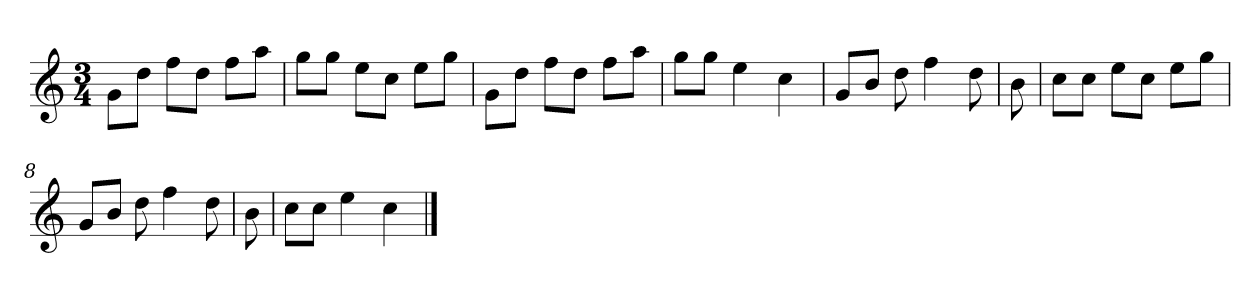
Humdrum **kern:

**kern
*part1
*staff1
*clefG2
*k[]
*C:
*M3/4
=
8g\L
8dd\J
8ff\L
8dd\J
8ff\L
8aa\J
=2
8gg\L
8gg\J
8ee\L
8cc\J
8ee\L
8gg\J
=3
8g\L
8dd\J
8ff\L
8dd\J
8ff\L
8aa\J
=4
8gg\L
8gg\J
4ee
4cc
=5y
8g/L
8b/J
8dd
4ff
8dd
=6y
8b
=7
8cc\L
8cc\J
8ee\L
8cc\J
8ee\L
8gg\J
=8
8g/L
8b/J
8dd
4ff
8dd
=9y
8b
=10
8cc\L
8cc\J
4ee
4cc
==
*-
